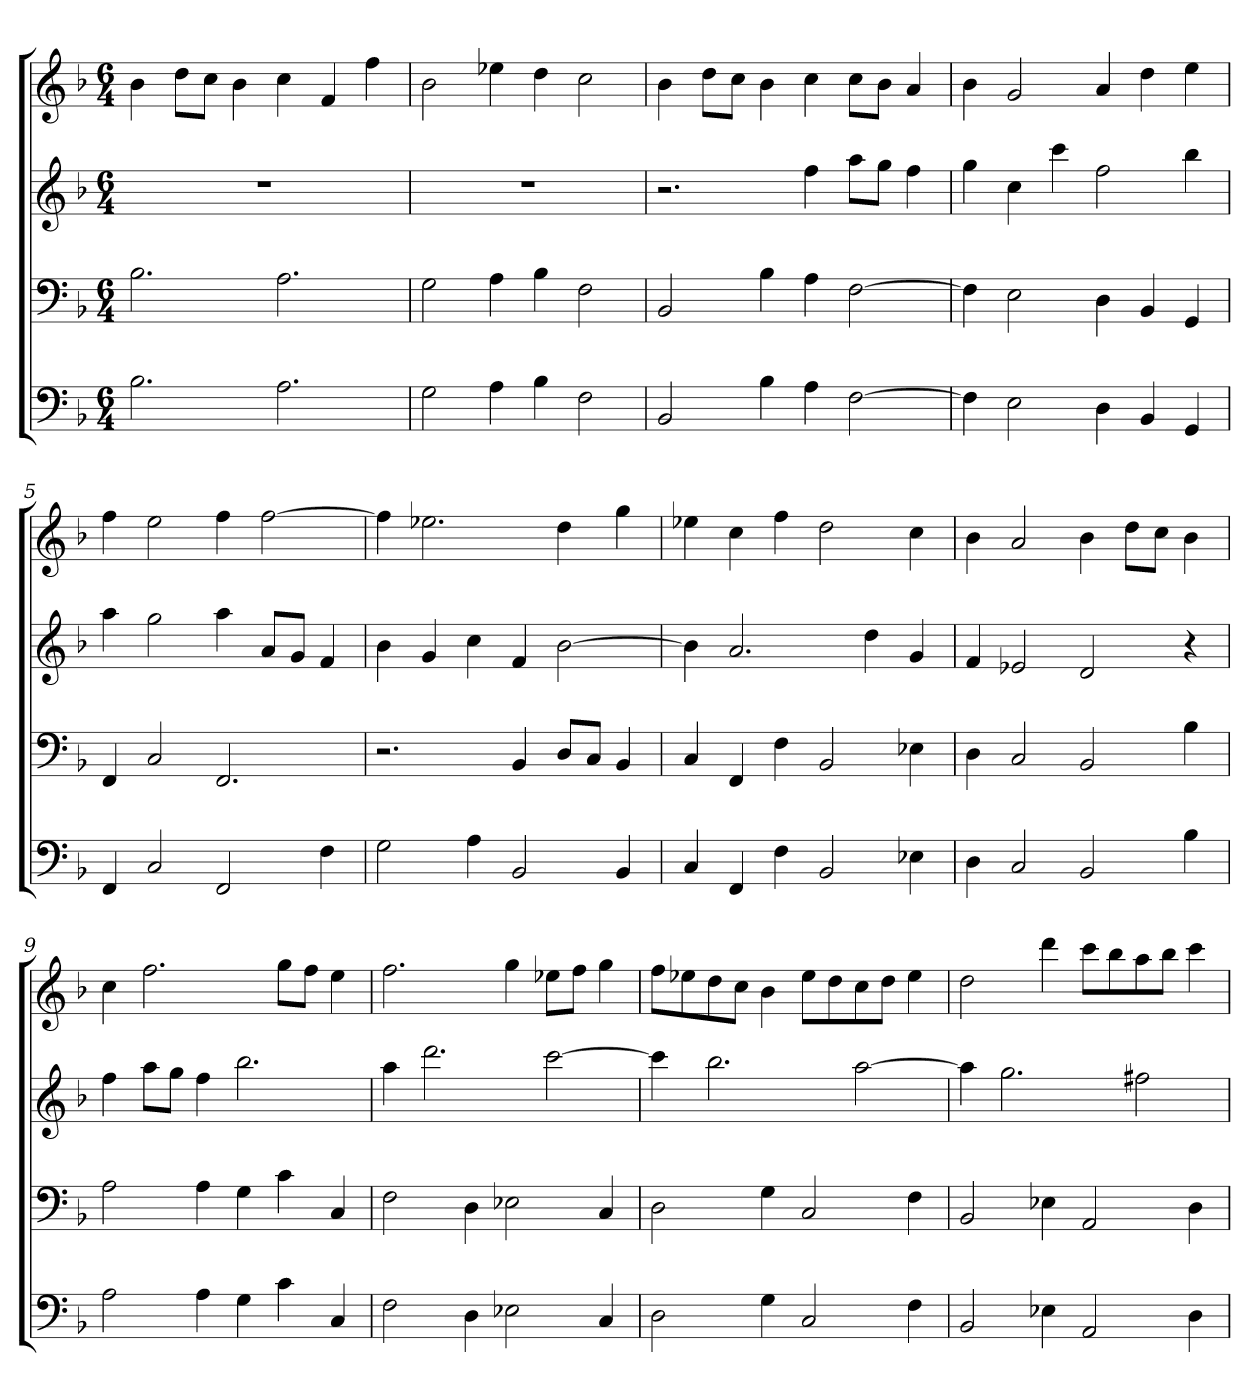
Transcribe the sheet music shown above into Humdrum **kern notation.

**kern	**kern	**kern	**kern
*part4	*part3	*part2	*part1
*staff4	*staff3	*staff2	*staff1
*k[b-]	*k[b-]	*k[b-]	*k[b-]
*F:	*F:	*F:	*F:
*M6/4	*M6/4	*M6/4	*M6/4
=1	=1	=1	=1
2.B-	2.B-	1.r	4b-
.	.	.	8ddL
.	.	.	8ccJ
.	.	.	4b-
2.A	2.A	.	4cc
.	.	.	4f
.	.	.	4ff
=2	=2	=2	=2
2G	2G	1.r	2b-
4A	4A	.	4ee-X
4B-	4B-	.	4dd
2F	2F	.	2cc
=3	=3	=3	=3
2BB-	2BB-	2.r	4b-
.	.	.	8ddL
.	.	.	8ccJ
4B-	4B-	.	4b-
4A	4A	4ff	4cc
[2F	[2F	8aaL	8ccL
.	.	8ggJ	8b-J
.	.	4ff	4a
=4	=4	=4	=4
4F]	4F]	4gg	4b-
2E	2E	4cc	2g
.	.	4ccc	.
4D	4D	2ff	4a
4BB-	4BB-	.	4dd
4GG	4GG	4bb-	4ee
=5	=5	=5	=5
4FF	4FF	4aa	4ff
2C	2C	2gg	2ee
2FF	2.FF	4aa	4ff
.	.	8aL	[2ff
.	.	8gJ	.
4F	.	4f	.
=6	=6	=6	=6
2G	2.r	4b-	4ff]
.	.	4g	2.ee-X
4A	.	4cc	.
2BB-	4BB-	4f	.
.	8DL	[2b-	4dd
.	8CJ	.	.
4BB-	4BB-	.	4gg
=7	=7	=7	=7
4C	4C	4b-]	4ee-X
4FF	4FF	2.a	4cc
4F	4F	.	4ff
2BB-	2BB-	.	2dd
.	.	4dd	.
4E-X	4E-X	4g	4cc
=8	=8	=8	=8
4D	4D	4f	4b-
2C	2C	2e-X	2a
2BB-	2BB-	2d	4b-
.	.	.	8ddL
.	.	.	8ccJ
4B-	4B-	4r	4b-
=9	=9	=9	=9
2A	2A	4ff	4cc
.	.	8aaL	2.ff
.	.	8ggJ	.
4A	4A	4ff	.
4G	4G	2.bb-	.
4c	4c	.	8ggL
.	.	.	8ffJ
4C	4C	.	4ee
=10	=10	=10	=10
2F	2F	4aa	2.ff
.	.	2.ddd	.
4D	4D	.	.
2E-X	2E-X	.	4gg
.	.	[2ccc	8ee-XL
.	.	.	8ffJ
4C	4C	.	4gg
=11	=11	=11	=11
2D	2D	4ccc]	8ffL
.	.	.	8ee-X
.	.	2.bb-	8dd
.	.	.	8ccJ
4G	4G	.	4b-
2C	2C	.	8ee-L
.	.	.	8dd
.	.	[2aa	8cc
.	.	.	8ddJ
4F	4F	.	4ee-
=12	=12	=12	=12
2BB-	2BB-	4aa]	2dd
.	.	2.gg	.
4E-X	4E-X	.	4ddd
2AA	2AA	.	8cccL
.	.	.	8bb-
.	.	2ff#X	8aa
.	.	.	8bb-J
4D	4D	.	4ccc
=	=	=	=
*-	*-	*-	*-
